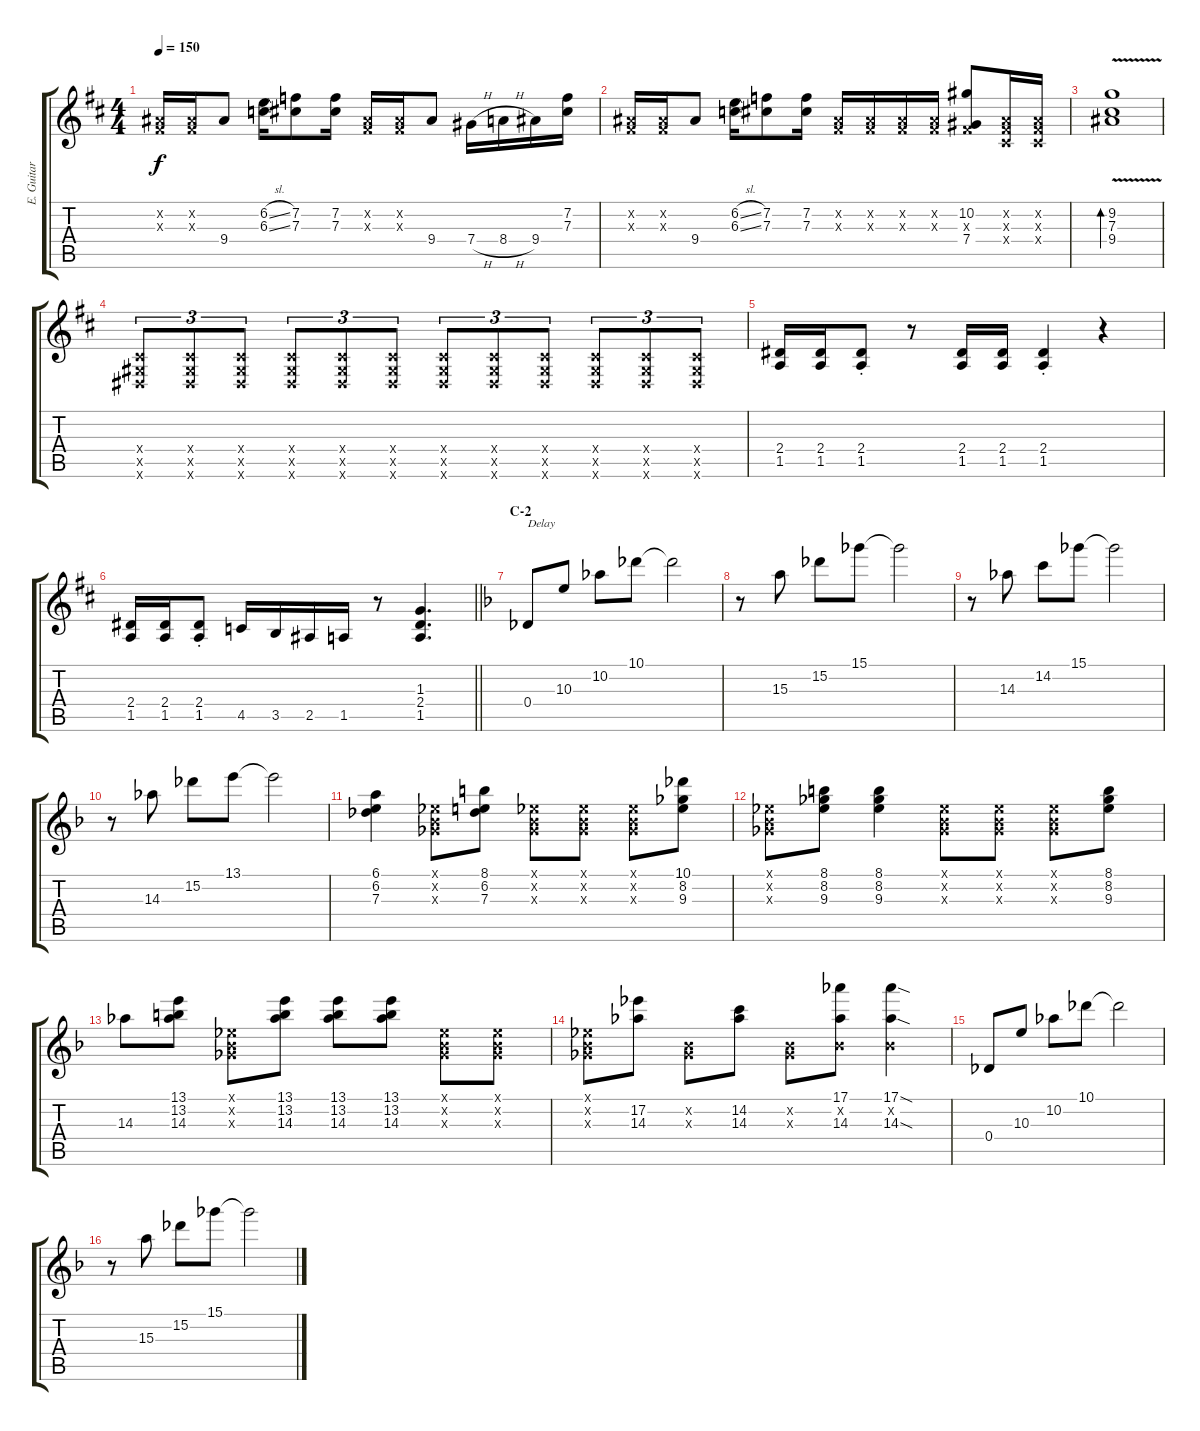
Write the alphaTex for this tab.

\track ("E. Guitar I" "E. Guitar ") {instrument distortionguitar}
\staff {score tabs}
\tuning (Eb4 Bb3 Gb3 Db3 Ab2 Eb2) {hide}
\ts (4 4)
\tempo 150
\clef g2
\ks d
(0.2{x} 0.3{x}).16{dy f} (0.2{x} 0.3{x}).16 9.4.8 (6.2{sl} 6.3{sl}).16 (7.2 7.3).8 (7.2 7.3).16 (0.2{x} 0.3{x}).16 (0.2{x} 0.3{x}).16 9.4.8 7.4{h}.16 8.4{h}.16 9.4.16 (7.2 7.3).16 |
(0.2{x} 0.3{x}).16 (0.2{x} 0.3{x}).16 9.4.8 (6.2{sl} 6.3{sl}).16 (7.2 7.3).8 (7.2 7.3).16 (0.2{x} 0.3{x}).16 (0.2{x} 0.3{x}).16 (0.2{x} 0.3{x}).16 (0.2{x} 0.3{x}).16 (10.2 0.3{x} 7.4).8 (0.2{x} 0.3{x} 0.4{x}).16 (0.2{x} 0.3{x} 0.4{x}).16 |
(9.2 7.3 9.4{v}).1{bd 240} |
(0.4{x} 0.5{x} 0.6{x}).8{tu (3 2)} (0.4{x} 0.5{x} 0.6{x}).8{tu (3 2)} (0.4{x} 0.5{x} 0.6{x}).8{tu (3 2)} (0.4{x} 0.5{x} 0.6{x}).8{tu (3 2)} (0.4{x} 0.5{x} 0.6{x}).8{tu (3 2)} (0.4{x} 0.5{x} 0.6{x}).8{tu (3 2)} (0.4{x} 0.5{x} 0.6{x}).8{tu (3 2)} (0.4{x} 0.5{x} 0.6{x}).8{tu (3 2)} (0.4{x} 0.5{x} 0.6{x}).8{tu (3 2)} (0.4{x} 0.5{x} 0.6{x}).8{tu (3 2)} (0.4{x} 0.5{x} 0.6{x}).8{tu (3 2)} (0.4{x} 0.5{x} 0.6{x}).8{tu (3 2)} |
(2.4 1.5).16 (2.4 1.5).16 (2.4{st} 1.5{st}).8 r.8 (2.4 1.5).16 (2.4 1.5).16 (2.4{st} 1.5{st}).4 r.4 |
\barLineRight lightlight
(2.4 1.5).16 (2.4 1.5).16 (2.4{st} 1.5{st}).8 4.5.16 3.5.16 2.5.16 1.5.16 r.8 (1.3 2.4 1.5).4{d} |
\section ("" "C-2")
\ks f
0.4.8{txt "Delay"} 10.3.8 10.2.8 10.1.8 10.1{t}.2 |
r.8 15.3.8 15.2.8 15.1.8 15.1{t}.2 |
r.8 14.3.8 14.2.8 15.1.8 15.1{t}.2 |
r.8 14.3.8 15.2.8 13.1.8 13.1{t}.2 |
(6.1 6.2 7.3).4 (0.1{x} 0.2{x} 0.3{x}).8 (8.1 6.2 7.3).8 (0.1{x} 0.2{x} 0.3{x}).8 (0.1{x} 0.2{x} 0.3{x}).8 (0.1{x} 0.2{x} 0.3{x}).8 (10.1 8.2 9.3).8 |
(0.1{x} 0.2{x} 0.3{x}).8 (8.1 8.2 9.3).8 (8.1 8.2 9.3).4 (0.1{x} 0.2{x} 0.3{x}).8 (0.1{x} 0.2{x} 0.3{x}).8 (0.1{x} 0.2{x} 0.3{x}).8 (8.1 8.2 9.3).8 |
14.3.8 (13.1 13.2 14.3).8 (0.1{x} 0.2{x} 0.3{x}).8 (13.1 13.2 14.3).8 (13.1 13.2 14.3).8 (13.1 13.2 14.3).8 (0.1{x} 0.2{x} 0.3{x}).8 (0.1{x} 0.2{x} 0.3{x}).8 |
(0.1{x} 0.2{x} 0.3{x}).8 (17.2 14.3).8 (0.2{x} 0.3{x}).8 (14.2 14.3).8 (0.2{x} 0.3{x}).8 (17.1 0.2{x} 14.3).8 (17.1{sod} 0.2{x} 14.3{sod}).4 |
0.4.8 10.3.8 10.2.8 10.1.8 10.1{t}.2 |
r.8 15.3.8 15.2.8 15.1.8 15.1{t}.2
